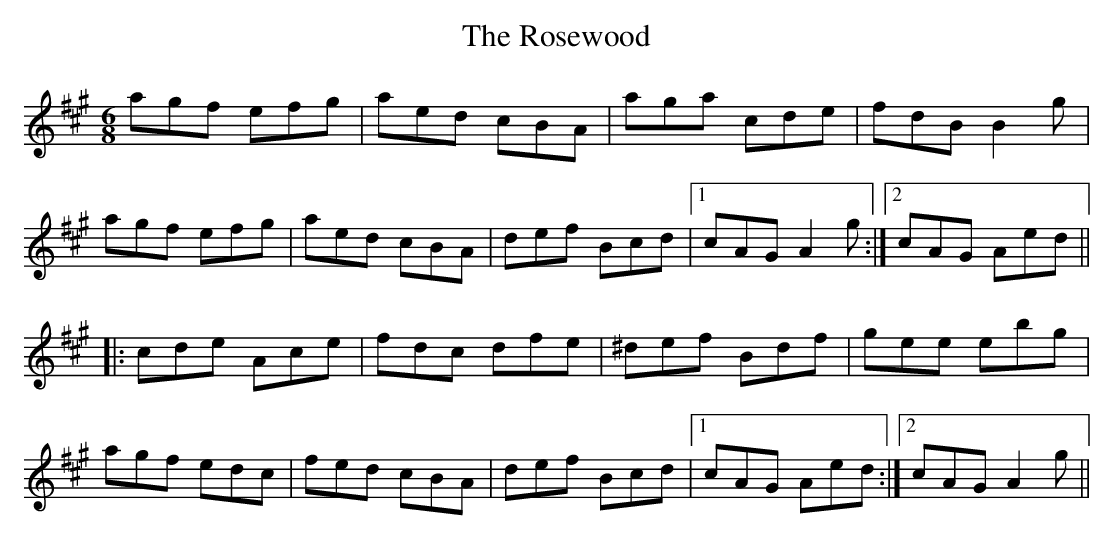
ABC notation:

X:1
T:Rosewood, The
M:6/8
L:1/8
K:A
agf efg|aed cBA|aga cde|fdB B2g|!
agf efg|aed cBA|def Bcd|1 cAG A2g:|2 cAG Aed||!
|:cde Ace|fdc dfe|^def Bdf|gee ebg|!
agf edc|fed cBA|def Bcd|1 cAG Aed:|2 cAG A2g||!
